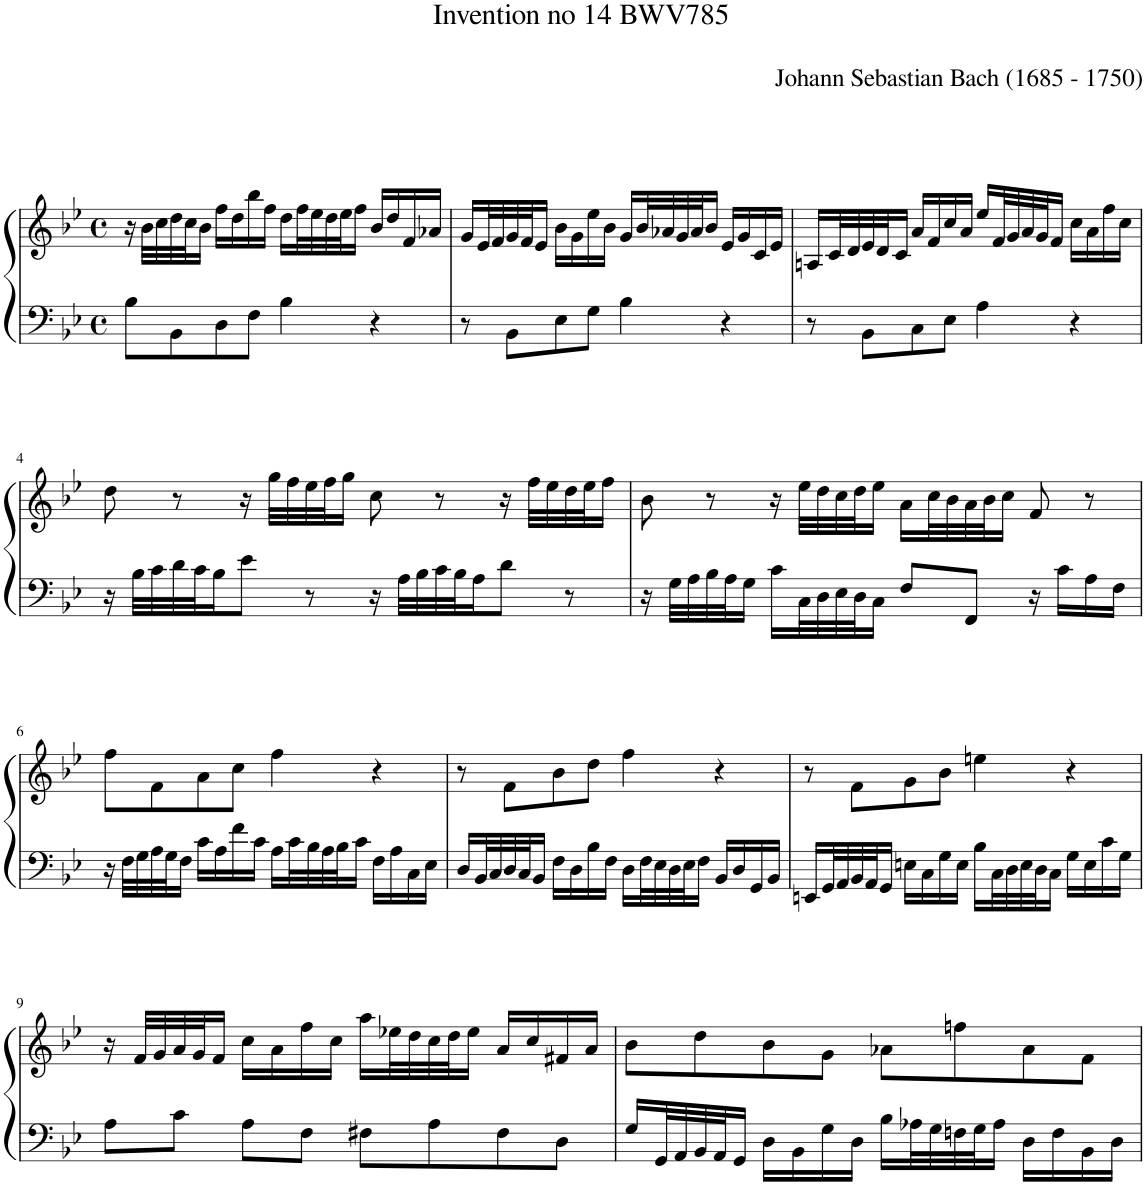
**kern	**kern
*part1	*part1
*staff2	*staff1
*I"Piano	*
*I'Pno.	*
*clefF4	*clefG2
*k[b-e-]	*k[b-e-]
*M4/4	*M4/4
*met(c)	*met(c)
=1	=1
8B-\L	16r
.	32b-\LLL
.	32cc\
8BB-\	32dd\
.	32cc\J
.	16b-\JJ
8D\	16ff\LL
.	16dd\
8F\J	16bb-\
.	16ff\JJ
4B-\	16dd\LL
.	32ff\L
.	32ee-\
.	32dd\
.	32ee-\J
.	16ff\JJ
4r	16b-/LL
.	16dd/
.	16f/
.	16a-X/JJ
=2	=2
8r	16g/LL
.	32e-/L
.	32f/
8BB-\L	32g/
.	32f/J
.	16e-/JJ
8E-\	16b-\LL
.	16g\
8G\J	16ee-\
.	16b-\JJ
4B-\	16g/LL
.	32b-/L
.	32a-X/
.	32g/
.	32a-/J
.	16b-/JJ
4r	16e-/LL
.	16g/
.	16c/
.	16e-/JJ
=3	=3
8r	16An/LL
.	32c/L
.	32d/
8BB-\L	32e-/
.	32d/J
.	16c/JJ
8C\	16a/LL
.	16f/
8E-\J	16cc/
.	16a/JJ
4A\	16ee-/LL
.	32f/L
.	32g/
.	32a/
.	32g/J
.	16f/JJ
4r	16cc\LL
.	16a\
.	16ff\
.	16cc\JJ
!!LO:LB:g=z
=4	=4
16r	8dd\
32B-\LLL	.
32c\	.
32d\	8r
32c\J	.
16B-\J	.
8e-\J	16r
.	32gg\LLL
.	32ff\
8r	32ee-\
.	32ff\J
.	16gg\JJ
16r	8cc\
32A\LLL	.
32B-\	.
32c\	8r
32B-\J	.
16A\J	.
8d\J	16r
.	32ff\LLL
.	32ee-\
8r	32dd\
.	32ee-\J
.	16ff\JJ
=5	=5
16r	8b-\
32G\LLL	.
32A\	.
32B-\	8r
32A\J	.
16G\JJ	.
16c\LL	16r
32C\L	32ee-\LLL
32D\	32dd\
32E-\	32cc\
32D\J	32dd\J
16C\JJ	16ee-\JJ
8F/L	16a\LL
.	32cc\L
.	32b-\
8FF/J	32a\
.	32b-\J
.	16cc\JJ
16r	8f/
16c\LL	.
16A\	8r
16F\JJ	.
!!LO:LB:g=z
=6	=6
16r	8ff\L
32F\LLL	.
32G\	.
32A\	8f\
32G\J	.
16F\JJ	.
16c\LL	8a\
16A\	.
16f\	8cc\J
16c\JJ	.
16A\LL	4ff\
32c\L	.
32B-\	.
32A\	.
32B-\J	.
16c\JJ	.
16F\LL	4r
16A\	.
16C\	.
16E-\JJ	.
=7	=7
16D/LL	8r
32BB-/L	.
32C/	.
32D/	8f\L
32C/J	.
16BB-/JJ	.
16F\LL	8b-\
16D\	.
16B-\	8dd\J
16F\JJ	.
16D\LL	4ff\
32F\L	.
32E-\	.
32D\	.
32E-\J	.
16F\JJ	.
16BB-/LL	4r
16D/	.
16GG/	.
16BB-/JJ	.
=8	=8
16EEn/LL	8r
32GG/L	.
32AA/	.
32BB-/	8f\L
32AA/J	.
16GG/JJ	.
16En\LL	8g\
16C\	.
16G\	8b-\J
16E\JJ	.
16B-\LL	4een\
32C\L	.
32D\	.
32E\	.
32D\J	.
16C\JJ	.
16G\LL	4r
16E\	.
16c\	.
16G\JJ	.
!!LO:LB:g=z
=9	=9
8A\L	16r
.	32f/LLL
.	32g/
8c\J	32a/
.	32g/J
.	16f/JJ
8A\L	16cc\LL
.	16a\
8F\J	16ff\
.	16cc\JJ
8F#X\L	16aa\LL
.	32ee-X\L
.	32dd\
8A\	32cc\
.	32dd\J
.	16ee-\JJ
8F#\	16a/LL
.	16cc/
8D\J	16f#X/
.	16a/JJ
=10	=10
16G/LL	8b-\L
32GG/L	.
32AA/	.
32BB-/	8dd\
32AA/J	.
16GG/JJ	.
16D\LL	8b-\
16BB-\	.
16G\	8g\J
16D\JJ	.
16B-\LL	8a-X\L
32A-X\L	.
32G\	.
32Fn\	8ffn\
32G\J	.
16A-\JJ	.
16D\LL	8a-\
16F\	.
16BB-\	8f\J
16D\JJ	.
=	=
*-	*-
